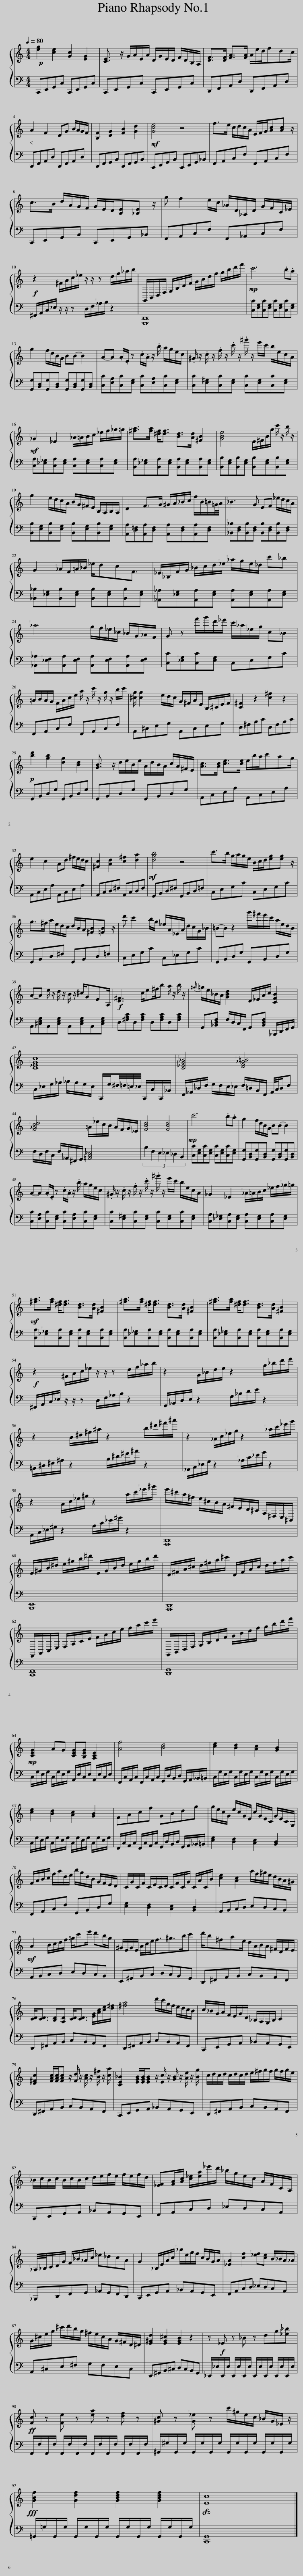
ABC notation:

X:1
%%score { 1 | 2 }
L:1/8
Q:1/4=80
M:4/4
I:linebreak $
K:C
V:1 treble
V:2 bass
V:1
!p! [eg]2 [ce]2 [Gc]2 [EG]2 | [CE]3/2 z/ G/A/E/A/ D/G/E/D/ F/D/B,/A,/ | [DF]>[DF] [FA]>[FA] A/e/d/fdc/ |$!<(! A2 F2 DG B/A/G/F/!<)! | [B,F]2 [DG]2 [FB]2 [Gd]2 | %5
!mf! [Gce]4 z4 | f>e c/d/c/A/ E/F/G/[Ac][Ac] z/ |$ c>B d/A/G/F/ G/E/D/[B,E][_B,E] z/ | g f2 e/c/ _A/D/_A,/D/ G/F/C/_E/ |$ z2 ^F/A/c/_e/ z/ z/ z d/f/_a/b/ | %10
 G,,/B,,/D,/F,/ G,/B,/D/F/ G/B/d/f/ g/b/d'/f'/ |!mp! c'6 .b.a |$ g2 f/d/B/G/ BB- B2 | A-A .A/.E/ z .c/.A/ z/ .b/ a/g/e/c/ | .^G/ z/ .c/ z/ .f/ z/ .c'/ z/ .^g'/ z/ e'/c'/ b/e/c/A/ |$ %15
!mf! _G2 _E2 _A/=A/B/c/ _e/f/_g/=g/ | [^fa]>[fa] [^df]<[df] [Bd]>[Ad] [^FB]2 | [GBe]4 E/^F/B/g/ c'/ z/ b/ z/ |$ g2 e/d/c/A/ B/G/^F/E/ B,/A,/B,/A,/ | D2 F>G ^G/A/_B/c/ f/B/=B/=G/4A/4 | %20
 _B3 G EF _e/d/c/A/ |$ G2 _A/F/=A/_B/ _e/dcF3/2 | _E/_B,/F/G/ _B/c/d/_e/ _a/g/e/_d/ c'_b |$ _a4 g/f/_e/_c/ _B/G/_A/F/ | G z f'/g'/d'/_e'/ c'/_a/_e/g/ c_B |$ %25
 =A/B/A/G/ F/A/c/e/ a/ z/ c'/ z/ g/ z/ b/c'/ | [^cg]/ [cg]2 e/d/c/ G/^F/A/E/ B,/^C/E/F/ | [C^F]2 z2 [c^f]2 z2 |$!p! [bd']2 [gb]2 [dg]2 [Bd]2 | [GB]3/2 z/ d/e/B/e/ A/d/B/A/ c/A/^F/E/ | %30
 [Ac]>[Ac] [ce]>[ce] e/b/a/c'ag/ |$ e2 c2 Ad ^f/e/d/c/ | [^Fc]2 [Ad]2 [c^f]2 [da]2 |!mf! [dgb]4 z4 | c'>b g/a/g/e/ B/c/d/[eg][eg] z/ |$ %35
 g>^f a/e/d/c/ d/B/A/[^FB][=FB] z/ | d' c'2 b/g/ _e/A/_E/A/ d/c/G/_B/ | =B-B z2 g'/^f'/e'/c'/ a/e/d/B/ |$ A-A e/ z/ d/ z/ B/ z/ ^c/GEA,/ |!f! [D^F]3 c/e^f/b a/ z/ b/ z/ | %40
({^g} =g/e/)_B/A/ [GBd]2 D/_E/A/c/ [CFB]2 |$ [C_EGc]8 | [C_EG_B]4 [DF_A=B]4 |$ [F_Acd]4 =A/_e/c/B/ A/F/G/_E/ | [FBd]4 [FBd]4 | %45
!mp! c'6 .b.a | g2 f/d/B/G/ BB- B2 |$ A-A .A/.E/ z .c/.A/ z/ .b/ a/g/e/c/ | .^G/ z/ .c/ z/ .f/ z/ .c'/ z/ .^g'/ z/ e'/c'/ b/e/c/A/ | _G2 _E2 _A/=A/B/c/ _e/f/_g/=g/ |$ %50
!mf! [^fa]>[fa] [^df]<[df] [Bd]>[Ad] [^FB]2 | [^fa]>[fa] [^df]<[df] [Bd]>[Ad] [^FB]2 | [^fa]>[fa] [^df]<[df] [Bd]>[Ad] [^FB]2 |$!f! z2 ^F/A/c/_e/ z/ z/ z d/f/_a/b/ | z2 G/_B/d/e/ z2 g/_b/d'/e'/ |$ %55
 z2 B/^d/^f/^a/ z2 b/^d'/^f'/^a'/ | z2 _A/c/_e/g/ z2 _a/c'/_e'/g'/ |$ z2 A/c/_e/^g/ z2 a/c'/_e'/^g'/ | e'/^c'/a/^f/ e/^c/B/A/ ^F/E/D/^C/ A,/^F,/E,/^C,/ |$ E/^G/B/^d/ e/^g/b/^d'/ E/G/B/d/ e/g/b/d'/ | %60
 D/^F/A/^c/ d/^f/a/^c'/ D/F/A/c/ d/f/a/c'/ |$ F,,/A,,/C,/E,/ F,/A,/C/E/ F/A/c/e/ f/a/c'/e'/ | G,,/B,,/D,/F,/ G,/B,/D/F/ G/B/d/f/ g/b/d'/f'/ |$!mp! [CEG]2 AG [CEG][B,EG] [A,CE]2 | [Af]4 [Bd]4 | %65
 [ce]2 [Bd]2 [Ac]2 [GB]2 |$ [ce]2 [Bd]2 [Ac]2 [GB]2 | FAcf GBdg | g/e/c/G/ e/c/G/E/ c/G/E/C/ G/E/C/G,/ |$ F/A/B/c/ f/a/d/e/ b/g/d/B/ G/F/E/D/ | %70
 C/G/C/F/ C/E/C/D/ C/F/C/G/ C/A/C/B/ | [ce]2 [Ac]2 a/f/^g/e/ d/B/A/^G/ |$!mf! A2 B/c/d/f/ =g/c'e'/ d'b/g/ | ^G/E/G/E/ A/c/e<f^g>bc' | d'/b^fae/ d/A/B/A/ ^F/D/F/E/ |$ %75
 [CD]<[CD] [B,D][A,D] [CD]<[CD] [EG]/[Ac]/[ce]/[d^f]/ | [^fa]4 d'/c'/g/f/ e/d/c/B/ | c/_B/G/A/ F/E/G/D/ _B,/A,/G,/B,/ C2 |$ [D^Fc]2 [FAc]/[FAc]/[FAc] z/ [Fd]/ z/ [Ac]/ z/ [B^f]/ z/ [ca]/ | [CE_B]2 [EGB]/[EGB]/[EGB] z/ [Ec]/ z/ [GB]/ z/ [Ae]/ z/ [Bg]/ | %80
 c/d/c/d/ c/d/c/d/ e/^f/g/f/ g/f/g/e/ |$ _B/c/B/c/ B/c/B/c/ d/e/f/e/ f/e/f/d/ | [_EF][FA]/[Ac]/ [c_e]/[ea]/_e'/d'/ _b/g/e/c/ A/F/C/A,/ |$ _A,/4_B,/4C/D/G/ F/_B/_A/c/ _e_dcA | G2 _B,/E/A/c/ _b/e/g/f/ c/B/G/A/ | %85
 [_EA]2 [cf]2 [_ef][ce] B/_B/A/_A/ |$ G/^c/e/g/ ^c'/d'/b/g/ ^f/e/c/A/ G/^F/D/^D/ | [E^Gd]2 [EG^c]2 [EGB]2 z2 | z!f! _E z _B z dg[_e_b] |$ [Fc] z [Fe] z [ea] z [df] z!ff! | %90
 [^Gc] z [G_e] z c'/^g/e/c/ _B/G/_E/ z/ |$!fff! [GBf]2 [Gdf]2 [GBdf]2 [GBdf]2 |!sfz! [Ec]8 |] %93
V:2
 C,,E,,G,,C, C,,E,,G,,C, | C,,E,,G,,C, C,,E,,G,,C, | D,,F,,A,,D, D,,F,,A,,D, |$ D,,F,,A,,D, D,,F,,A,,D, | D,,F,,G,,B,, D,,F,,G,,B,, | %5
 C,,E,,G,,B,, C,,E,,G,,_B,, | F,,A,,C,F, F,,A,,C,F, |$ C,,E,,G,,B,, C,,E,,G,,_B,, | F,,A,,C,F, F,,_A,,C,F, |$!f! ^F,,/A,,/C,/_E,/ z/ z/ z D,/F,/_A,/B,/ z2 | %10
 [G,,,D,,]8 | [C,C][E,G,][C,C][E,G,] [C,C][E,G,][C,C][E,G,] |$ [G,,G,][B,,D,][G,,G,][B,,D,] [G,,G,][B,,D,][G,,G,][B,,D,] | [C,C][E,A,][C,C][E,G,] [C,C][E,A,][C,C][E,G,] | [C,C][E,^G,][C,C][E,G,] [C,C][E,G,][C,C][E,G,] |$ %15
 [C,A,][_E,_G,][C,A,][E,G,] [C,A,][E,G,][C,A,][E,G,] | [B,,A,][_E,_G,][B,,A,][E,G,] [B,,A,][E,G,][B,,A,][E,G,] | [B,,B,][E,G,][B,,B,][E,G,] [B,,B,][E,G,][B,,B,][E,G,] |$ [B,,B,][E,G,][B,,B,][E,G,] [B,,B,][E,G,][B,,B,][E,G,] | [A,,A,][D,=F,][A,,A,][D,F,] [A,,A,][D,F,][A,,A,][D,F,] | %20
 [_B,,_B,][D,F,][B,,B,][D,F,] [B,,B,][D,F,][B,,B,][D,F,] |$ [_B,,_B,][_E,G,][B,,B,][E,G,] [B,,B,][E,G,][B,,B,][E,G,] | [_A,,_A,][_E,G,][A,,A,][E,G,] [A,,A,][E,G,][A,,A,][E,G,] |$ [_A,,_A,][_E,F,][A,,A,][E,F,] [A,,A,][E,F,][A,,A,][E,F,] | [C,C][_E,G,][C,C][E,G,] C,E,G,C |$ %25
 F,,A,,C,F, F,,A,,C,F, | A,,^C,E,G, A,,C,E,G, | D,^F,A,C D,F,A,C |$ G,,B,,D,G, G,,B,,D,G, | G,,B,,D,G, G,,B,,D,G, | %30
 A,,C,E,A, A,,C,E,A, |$ A,,C,E,A, A,,C,E,A, | A,,C,D,^F, A,,C,D,F, | G,,B,,D,^F, G,,B,,D,=F, | C,E,G,C C,E,G,C |$ %35
 G,,B,,D,^F, G,,B,,D,=F, | C,E,G,C C,_E,G,C | G,,B,,D,G, G,,B,,D,G, |$ A,,[^C,E,G,]A,,[C,E,G,] A,,[C,E,G,]A,,[C,E,G,] | D,[^F,A,C]D,[F,A,C] D,[F,A,C]D,[F,A,C] | %40
 G,,[_B,,D,F,] F,/D,/C,/F,,/ G,,[B,,D,F,] _B,,,/D,,/F,,/G,,/ |$ C,/_E,/G,/_A,/ _B,/A,/G,/E,/ C,,/G,/^F,/4=F,/4=E,/4_E,/4 C,,/C,/C,,/_B,,/ | F,,/_A,,/_D,/F,/ G,/F,/E,/_E,/ F,/=D,/B,,/F,,/ A,,/4C,/4D,/F, |$ F,/D,/F,/C,/ F,/_A,,/^F,,/G,,/ [=A,,C,_E,]4 | (3:2:6B,2 F,2 E,2 _E,2 _D,2 B,,2 | %45
 [C,C][E,G,][C,C][E,G,] [C,C][E,G,][C,C][E,G,] | [G,,G,][B,,D,][G,,G,][B,,D,] [G,,G,][B,,D,][G,,G,][B,,D,] |$ [C,C][E,A,][C,C][E,G,] [C,C][E,A,][C,C][E,G,] | [C,C][E,^G,][C,C][E,G,] [C,C][E,G,][C,C][E,G,] | [C,A,][_E,_G,][C,A,][E,G,] [C,A,][E,G,][C,A,][E,G,] |$ %50
 [B,,A,][_E,_G,][B,,A,][E,G,] [B,,A,][E,G,][B,,A,][E,G,] | [B,,A,][_E,_G,][B,,A,][E,G,] [B,,A,][E,G,][B,,A,][E,G,] | [B,,A,][_E,_G,][B,,A,][E,G,] [B,,A,][E,G,][B,,A,][E,G,] |$ ^F,,/A,,/C,/_E,/ z/ z/ z D,/F,/_A,/B,/ z2 | G,,/_B,,/D,/E,/ z2 G,/_B,/D/E/ z2 |$ %55
 =B,,/^D,/^F,/^A,/ z2 B,/^D/^F/^A/ z2 | _A,,/C,/_E,/G,/ z2 _A,/C/_E/G/ z2 |$ A,,/C,/_E,/^G,/ z2 A,/C/_E/^G/ z2 | [A,,,D,,]8 |$ [B,,,E,,]8 | %60
 [A,,,D,,]8 |$ [C,,F,,]8 | [D,,G,,]8 |$ C,/G,/E,/G,/ C,/G,/E,/G,/ A,,/E,/C,/E,/ A,,/E,/C,/E,/ | F,,/C,/A,,/C,/ F,,/C,/A,,/C,/ G,,/D,/B,,/D,/ G,,/A,,/_B,,/=B,,/ | %65
 C,/G,/E,/G,/ C,/G,/E,/G,/ C,/G,/E,/G,/ C,/G,/E,/G,/ |$ C,/G,/E,/G,/ C,/G,/E,/G,/ C,/G,/E,/G,/ C,/G,/E,/G,/ | F,,/C,/A,,/C,/ F,,/C,/A,,/C,/ G,,/D,/B,,/D,/ G,,/A,,/_B,,/=B,,/ | [E,G,]2 [D,F,]2 [C,E,]2 [B,,D,]2 |$ F,,A,,C,F, G,,B,,D,G, | %70
 [E,G,]2 [D,F,]2 [C,E,]2 [B,,D,]2 | A,,B,,C,D, E,D,C,B,, |$ A,,B,,C,D, E,D,C,B,, | E,,^G,,B,,C, D,C,B,,G,, | D,,^F,,A,,B,, C,B,,A,,F,, |$ %75
 D,,^F,,A,,B,, C,B,,A,,F,, | D,,^F,,A,,B,, C,B,,A,,F,, | C,,E,,G,,A,, _B,,A,,G,,E,, |$ D,,^F,,A,,B,, C,B,,A,,F,, | C,,E,,G,,A,, _B,,A,,G,,E,, | %80
 D,,^F,,A,,B,, C,B,,A,,F,, |$ C,,E,,G,,A,, _B,,A,,G,,E,, | F,,A,,C,D, _E,D,C,A,, |$ _B,,,D,,F,,G,, _A,,G,,F,,D,, | C,,E,,G,,A,, _B,,A,,G,,E,, | %85
 F,,A,,C,D, _E,D,C,A,, |$ A,,^C,E,^F, G,F,E,C, | E,,^G,,B,,^C, D,C,B,,G,, | _E,,/_E,/E,,/E,/ E,,/E,/E,,/E,/ E,,/E,/E,,/E,/ E,,/E,/E,,/E,/ |$ F,,/F,/F,,/F,/ F,,/F,/F,,/F,/ F,,/F,/F,,/F,/ F,,/F,/F,,/F,/ | %90
 ^G,,/^G,/G,,/G,/ G,,/G,/G,,/G,/ G,,/G,/G,,/G,/ G,,/G,/G,,/G,/ |$ =G,,/=G,/G,,/G,/ G,,/G,/G,,/G,/ G,,/G,/G,,/G,/ G,,/G,/G,,/G,/ | [C,,G,,]8 |] %93
